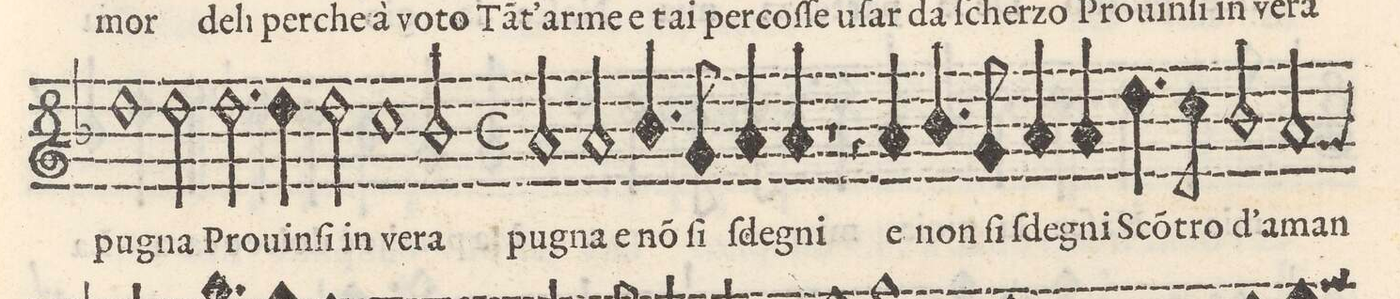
**kern	**text
*I"CANTO	*
*clefG2	*
*k[b-]	*
*met(c)	*
*M3/2	*
1dd	pug-
2dd\	-na
=94-	=94-
2.dd\	Pro-
4dd\	-vin-
2dd\	-ſi in
=95-	=95-
1cc	ve-
2b-\	-ra
=96-	=96-
*M4/4	*
*met(c)	*
2a/	pug-
2a/	-na
=97-	=97-
4.b-/	e no
8g/	ſi
4a/	ſde-
4a/	-gni
=98-	=98-
1r	.
=99-	=99-
4r	.
4a/	e
4.b-/	non
8g/	ſi
=100-	=100-
4a/	ſde-
4a/	-gni
4.dd\	Sco-
8cc\	-tro
=101-	=101-
2b-/	d'a-
2a/	-man-
=102-	=102-
*-	*-
